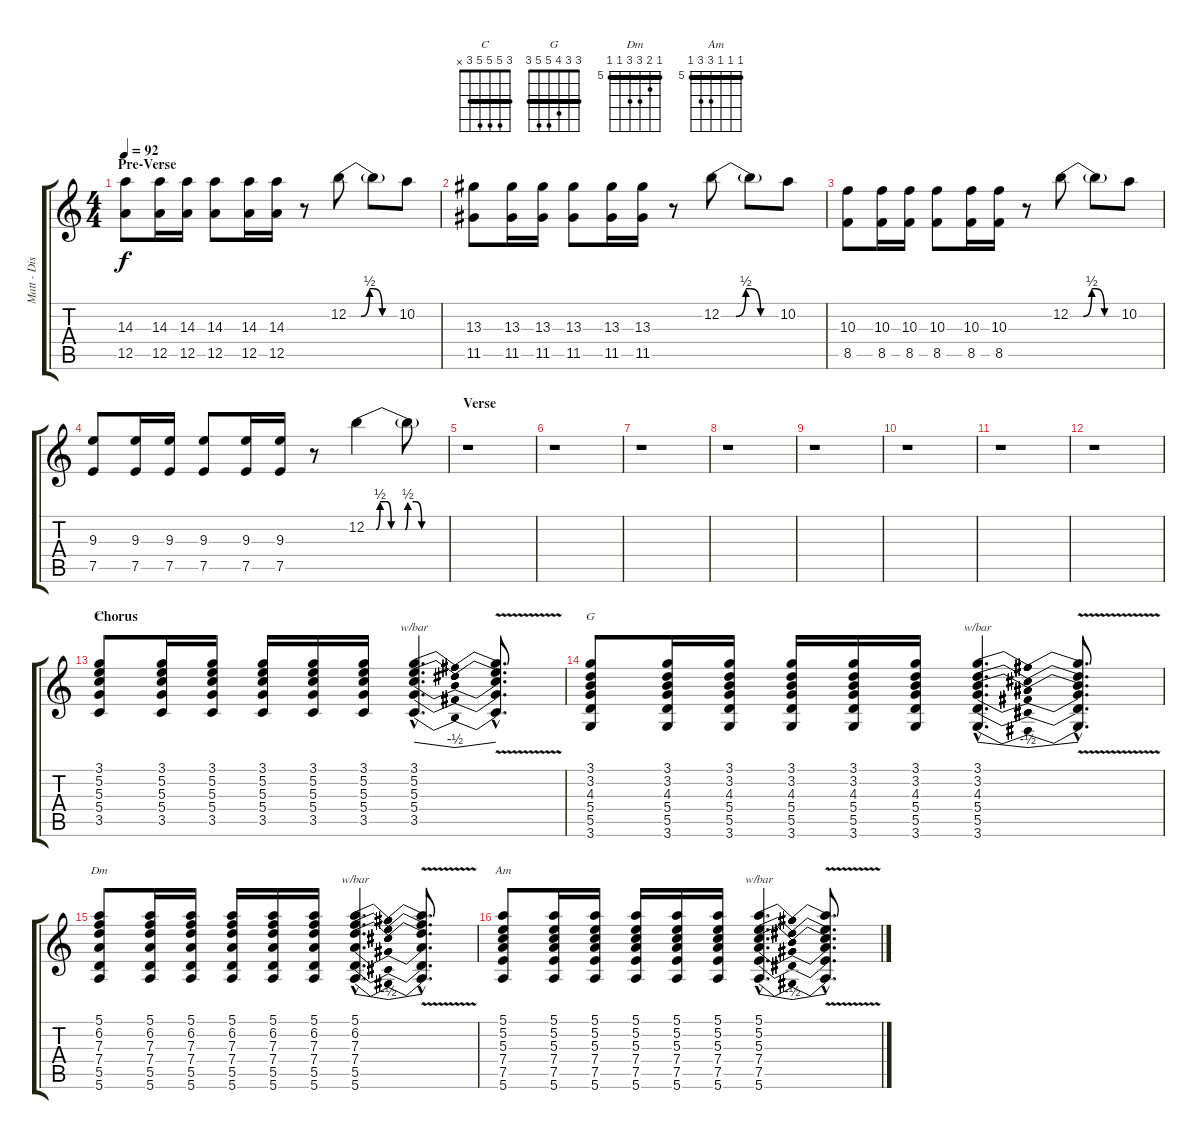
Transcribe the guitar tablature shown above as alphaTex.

\track ("Matt - Distortion" "Matt - Dis") {instrument distortionguitar}
\staff {score tabs}
\tuning (E4 B3 G3 D3 A2 E2) {hide}
\chord ("C" 3 5 5 5 3 x) {barre 3}
\chord ("G" 3 3 4 5 5 3) {barre 3}
\chord ("Dm" 5 6 7 7 5 5) {firstfret 5 barre 5}
\chord ("Am" 5 5 5 7 7 5) {firstfret 5 barre 5}
\ts (4 4)
\section ("" "Pre-Verse")
\tempo 92
\clef g2
\ks c
(14.3 12.5).8{dy f} (14.3 12.5).16 (14.3 12.5).16 (14.3 12.5).8 (14.3 12.5).16 (14.3 12.5).16 r.8 12.2{be (custom 0 0 15 0 25 2 30 2 40 0 60 0)}.8 12.2{t}.8 10.2.8 |
(13.3 11.5).8 (13.3 11.5).16 (13.3 11.5).16 (13.3 11.5).8 (13.3 11.5).16 (13.3 11.5).16 r.8 12.2{be (custom 0 0 15 0 25 2 30 2 40 0 45 0 60 0)}.8 12.2{t}.8 10.2.8 |
(10.3 8.5).8 (10.3 8.5).16 (10.3 8.5).16 (10.3 8.5).8 (10.3 8.5).16 (10.3 8.5).16 r.8 12.2{be (custom 0 0 15 0 25 2 30 2 40 0 60 0)}.8 12.2{t}.8 10.2.8 |
(9.3 7.5).8 (9.3 7.5).16 (9.3 7.5).16 (9.3 7.5).8 (9.3 7.5).16 (9.3 7.5).16 r.8 12.2{be (custom 0 0 7 0 10 2 15 2 18 0 24 0 28 0 30 2 36 2 40 0 47 0 60 0)}.4 12.2{t}.8 |
\section ("" "Verse")
r.1 |
r.1 |
r.1 |
r.1 |
r.1 |
r.1 |
r.1 |
r.1 |
\section ("" "Chorus")
(3.1 5.2 5.3 5.4 3.5).8{ch "C" volume 8} (3.1 5.2 5.3 5.4 3.5).16 (3.1 5.2 5.3 5.4 3.5).16 (3.1 5.2 5.3 5.4 3.5).16 (3.1 5.2 5.3 5.4 3.5).16 (3.1 5.2 5.3 5.4 3.5).16 (3.1{hac} 5.2{hac} 5.3{hac} 5.4{hac} 3.5{hac}).4{d tbe (dip default 0 0 30 -2 60 0)} (3.1{v hac t} 5.2{v hac t} 5.3{v hac t} 5.4{v hac t} 3.5{v hac t}).8{d} |
(3.1 3.2 4.3 5.4 5.5 3.6).8{ch "G"} (3.1 3.2 4.3 5.4 5.5 3.6).16 (3.1 3.2 4.3 5.4 5.5 3.6).16 (3.1 3.2 4.3 5.4 5.5 3.6).16 (3.1 3.2 4.3 5.4 5.5 3.6).16 (3.1 3.2 4.3 5.4 5.5 3.6).16 (3.1{hac} 3.2{hac} 4.3{hac} 5.4{hac} 5.5{hac} 3.6{hac}).4{d tbe (dip default 0 0 30 -2 60 0)} (3.1{v hac t} 3.2{v hac t} 4.3{v hac t} 5.4{v hac t} 5.5{v hac t} 3.6{v hac t}).8{d} |
(5.1 6.2 7.3 7.4 5.5 5.6).8{ch "Dm"} (5.1 6.2 7.3 7.4 5.5 5.6).16 (5.1 6.2 7.3 7.4 5.5 5.6).16 (5.1 6.2 7.3 7.4 5.5 5.6).16 (5.1 6.2 7.3 7.4 5.5 5.6).16 (5.1 6.2 7.3 7.4 5.5 5.6).16 (5.1{hac} 6.2{hac} 7.3{hac} 7.4{hac} 5.5{hac} 5.6{hac}).4{d tbe (dip default 0 0 30 -2 60 0)} (5.1{v hac t} 6.2{v hac t} 7.3{v hac t} 7.4{v hac t} 5.5{v hac t} 5.6{v hac t}).8{d} |
(5.1 5.2 5.3 7.4 7.5 5.6).8{ch "Am"} (5.1 5.2 5.3 7.4 7.5 5.6).16 (5.1 5.2 5.3 7.4 7.5 5.6).16 (5.1 5.2 5.3 7.4 7.5 5.6).16 (5.1 5.2 5.3 7.4 7.5 5.6).16 (5.1 5.2 5.3 7.4 7.5 5.6).16 (5.1{hac} 5.2{hac} 5.3{hac} 7.4{hac} 7.5{hac} 5.6{hac}).4{d tbe (dip default 0 0 30 -2 60 0)} (5.1{v hac t} 5.2{v hac t} 5.3{v hac t} 7.4{v hac t} 7.5{v hac t} 5.6{v hac t}).8{d}
